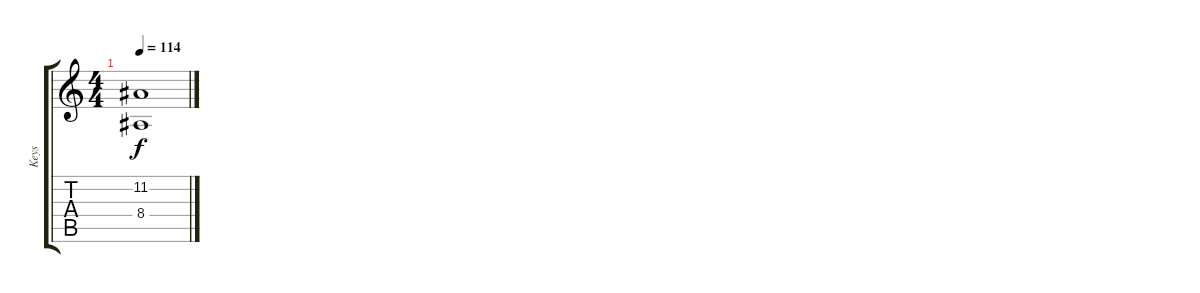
\track ("Keys" "Keys") {instrument pad2warm}
\staff {score tabs}
\tuning (E4 B3 G3 D3 A2 E2) {hide}
\ts (4 4)
\tempo 114
\clef g2
\ks c
(11.2{t} 8.4{t}).1{dy f}
